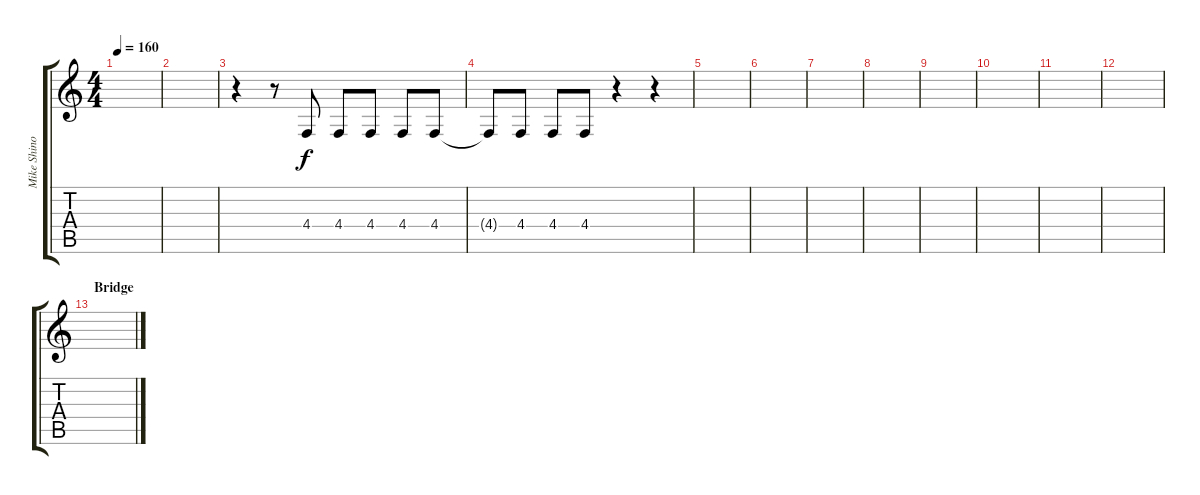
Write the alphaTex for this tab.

\track ("Mike Shinoda (Vocals)" "Mike Shino") {instrument electricgrandpiano}
\staff {score tabs}
\tuning (Eb4 Bb3 Gb3 Db3 Ab2 Eb2) {hide}
\ts (4 4)
\tempo 160
\clef g2
\ks c
|
|
r.4 r.8 4.4.8 4.4.8 4.4.8 4.4.8 4.4.8 |
4.4{t}.8 4.4.8 4.4.8 4.4.8 r.4 r.4 |
|
|
|
|
|
|
|
|
\section ("" "Bridge")
